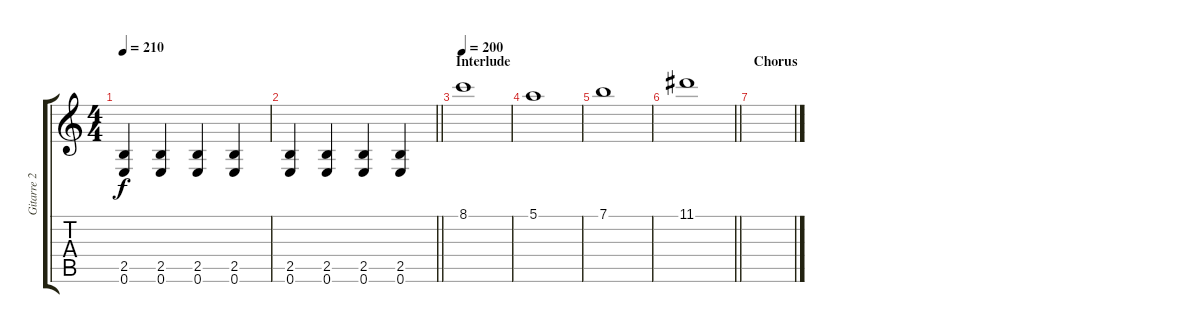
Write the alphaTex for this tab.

\track ("Gitarre 2" "Gitarre 2") {instrument distortionguitar}
\staff {score tabs}
\tuning (E4 B3 G3 D3 A2 E2) {hide}
\ts (4 4)
\tempo 210
\clef g2
\ks c
(2.5 0.6).4{dy f} (2.5 0.6).4 (2.5 0.6).4 (2.5 0.6).4 |
\barLineRight lightlight
(2.5 0.6).4 (2.5 0.6).4 (2.5 0.6).4 (2.5 0.6).4 |
\section ("" "Interlude")
\tempo 200
8.1.1{instrument electricguitarclean} |
5.1.1 |
7.1.1 |
\barLineRight lightlight
11.1.1 |
\section ("" "Chorus")
